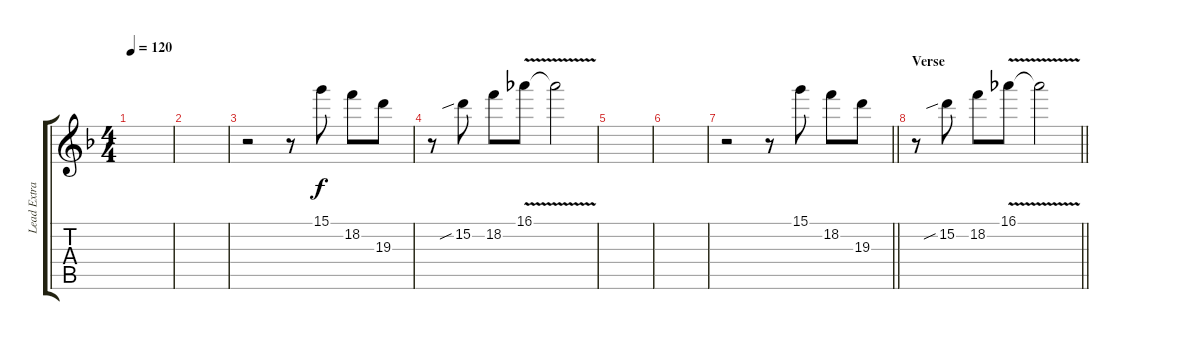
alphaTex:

\track ("Lead Extra" "Lead Extra") {instrument distortionguitar}
\staff {score tabs}
\tuning (E4 B3 G3 D3 A2 D2) {hide}
\ts (4 4)
\tempo 120
\clef g2
\ks f
|
|
r.2 r.8 15.1.8 18.2.8 19.3.8 |
r.8 15.2{sib}.8 18.2.8 16.1{v}.8 16.1{t}.2 |
|
|
\barLineRight lightlight
r.2 r.8 15.1.8 18.2.8 19.3.8 |
\section ("" "Verse")
\barLineRight lightlight
r.8 15.2{sib}.8 18.2.8 16.1{v}.8 16.1{t}.2
